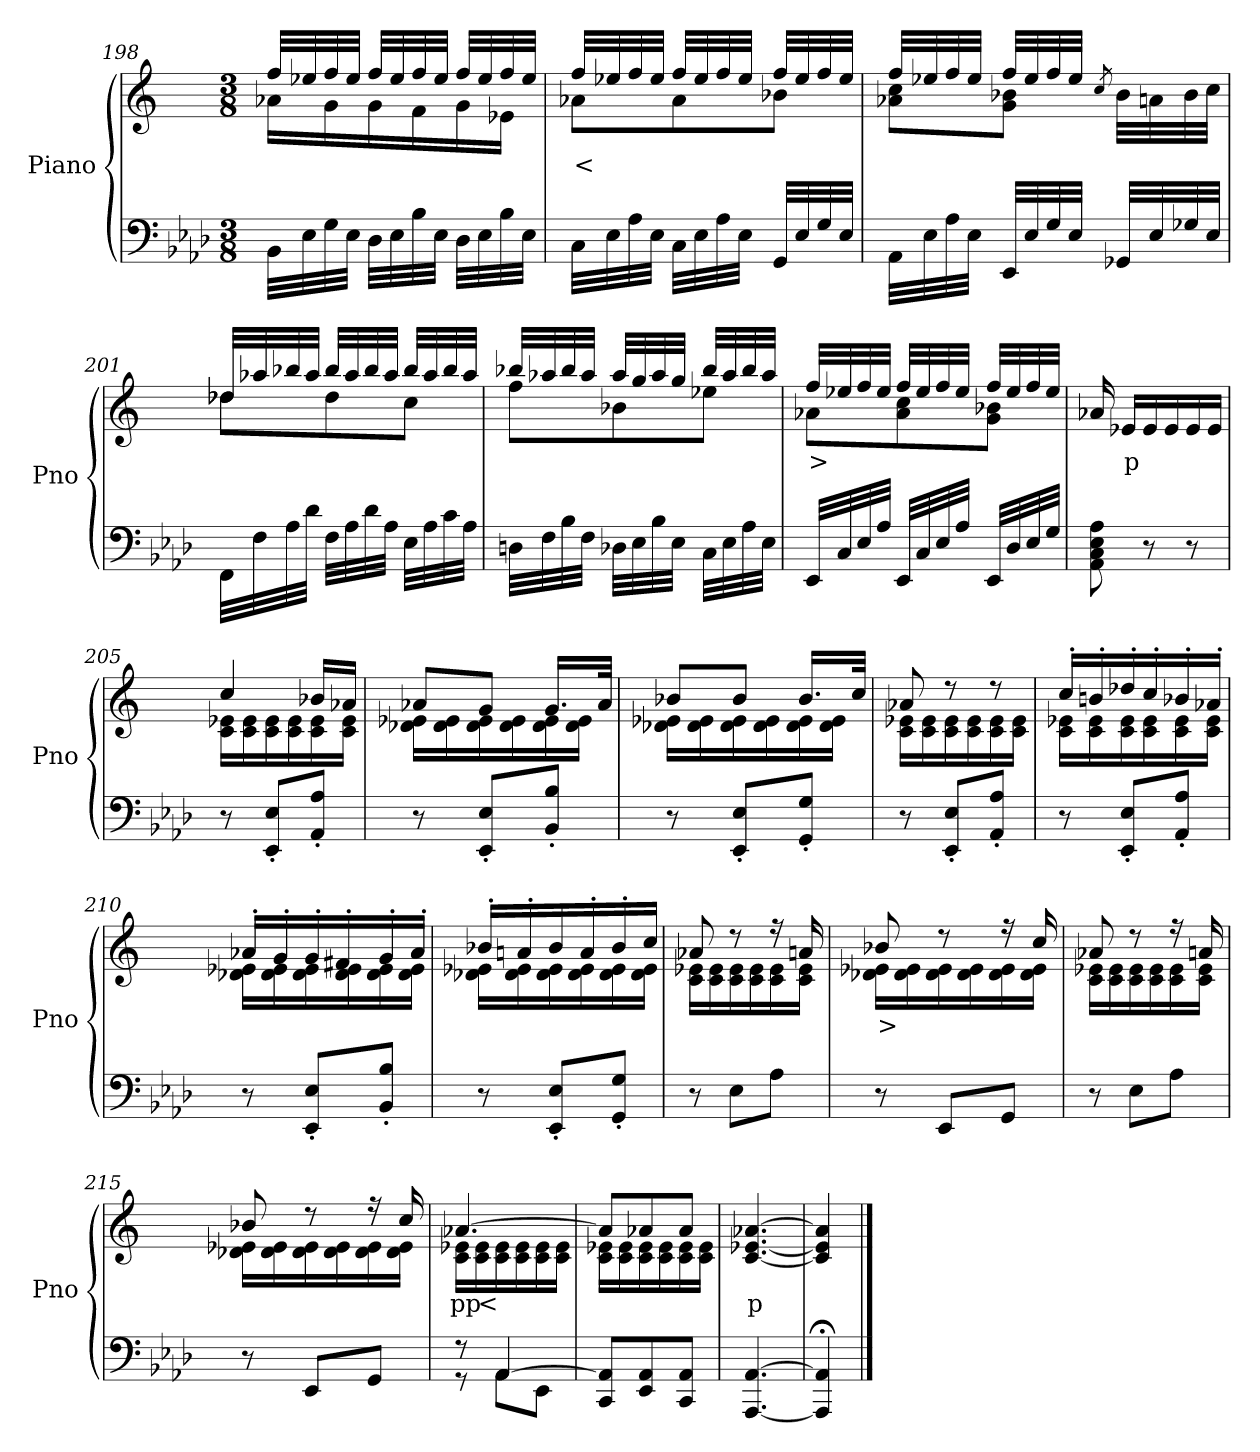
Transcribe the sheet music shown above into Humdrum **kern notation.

**kern	**kern	**text
*part2	*part1	*part1
*staff2	*staff1	*staff1
*I"Piano	*I"Piano	*
*I'Pno	*I'Pno	*
!!LO:LB:g=z
*clefF4	*clefG2	*
*k[b-e-a-d-]	*k[]	*
*M3/8	*M3/8	*
=198	=198	=198
*	*^	*
32BB-\LLL	32ff/LLL	16a-X\LL	.
32E-\	32ee-X/	.	.
32G\	32ff/	16g\	.
32E-\JJJ	32ee-/JJJ	.	.
32D-\LLL	32ff/LLL	16g\	.
32E-\	32ee-/	.	.
32B-\	32ff/	16f\	.
32E-\JJJ	32ee-/JJJ	.	.
32D-\LLL	32ff/LLL	16g\	.
32E-\	32ee-/	.	.
32B-\	32ff/	16e-X\JJ	.
32E-\JJJ	32ee-/JJJ	.	.
=199	=199	=199	=199
!	!	!	!LO:LY:b
32C\LLL	32ff/LLL	8a-X\L	<
32E-\	32ee-X/	.	.
32A-\	32ff/	.	.
32E-\JJJ	32ee-/JJJ	.	.
32C\LLL	32ff/LLL	8a-\	.
32E-\	32ee-/	.	.
32A-\	32ff/	.	.
32E-\JJJ	32ee-/JJJ	.	.
32GG/LLL	32ff/LLL	8b-X\J	.
32E-/	32ee-/	.	.
32G/	32ff/	.	.
32E-/JJJ	32ee-/JJJ	.	.
=200	=200	=200	=200
32AA-\LLL	32ff/LLL	8a-X\ 8cc\L	.
32E-\	32ee-X/	.	.
32A-\	32ff/	.	.
32E-\JJJ	32ee-/JJJ	.	.
32EE-/LLL	32ff/LLL	8g\ 8b-X\J	.
32E-/	32ee-/	.	.
32G/	32ff/	.	.
32E-/JJJ	32ee-/JJJ	.	.
.	8qcc/	.	.
32GG-X/LLL	32b-\LLL	8ryy	.
32E-/	32an\	.	.
32G-X/	32b-\	.	.
32E-/JJJ	32cc\JJJ	.	.
!!LO:LB:g=z	!!
=201	=201	=201	=201
32FF\LLL	32dd-X/LLL	8dd-\L	.
32F\	32aa-X/	.	.
32A-\	32bb-X/	.	.
32d-\JJJ	32aa-/JJJ	.	.
32F\LLL	32bb-/LLL	8dd-\	.
32A-\	32aa-/	.	.
32d-\	32bb-/	.	.
32A-\JJJ	32aa-/JJJ	.	.
32E-\LLL	32bb-/LLL	8cc\J	.
32A-\	32aa-/	.	.
32c\	32bb-/	.	.
32A-\JJJ	32aa-/JJJ	.	.
=202	=202	=202	=202
32Dn\LLL	32bb-X/LLL	8ff\L	.
32F\	32aa-X/	.	.
32B-\	32bb-/	.	.
32F\JJJ	32aa-/JJJ	.	.
32D-X\LLL	32aa-/LLL	8b-X\	.
32E-\	32gg/	.	.
32B-\	32aa-/	.	.
32E-\JJJ	32gg/JJJ	.	.
32C\LLL	32bb-/LLL	8ee-X\J	.
32E-\	32aa-/	.	.
32A-\	32bb-/	.	.
32E-\JJJ	32aa-/JJJ	.	.
=203	=203	=203	=203
!	!	!	!LO:LY:b
32EE-/LLL	32ff/LLL	8a-X\L	>
32C/	32ee-X/	.	.
32E-/	32ff/	.	.
32A-/JJJ	32ee-/JJJ	.	.
32EE-/LLL	32ff/LLL	8a-\ 8cc\	.
32C/	32ee-/	.	.
32E-/	32ff/	.	.
32A-/JJJ	32ee-/JJJ	.	.
32EE-/LLL	32ff/LLL	8g\ 8b-X\J	.
32D-/	32ee-/	.	.
32E-/	32ff/	.	.
32G/JJJ	32ee-/JJJ	.	.
*	*v	*v	*
=204	=204	=204
8AA-\ 8C\ 8E-\ 8A-\	16a-X/	.
!	!	!LO:LY:b
.	16e-X/LL	p
8r	16e-/	.
.	16e-/	.
8r	16e-/	.
.	16e-/JJ	.
!!LO:LB:g=z
=205	=205	=205
*	*^	*
8r	4cc/	16c\ 16e-X\LL	.
.	.	16c\ 16e-\	.
8EE-/' 8E-/'L	.	16c\ 16e-\	.
.	.	16c\ 16e-\	.
8AA-/' 8A-/'J	16b-X/LL	16c\ 16e-\	.
.	16a-X/JJ	16c\ 16e-\JJ	.
=206	=206	=206	=206
8r	8a-X/L	16d-X\ 16e-X\LL	.
.	.	16d-\ 16e-\	.
8EE-/' 8E-/'L	8g/J	16d-\ 16e-\	.
.	.	16d-\ 16e-\	.
8BB-/' 8B-/'J	16.g/LL	16d-\ 16e-\	.
.	.	16d-\ 16e-\JJ	.
.	32a-/JJk	.	.
=207	=207	=207	=207
8r	8b-X/L	16d-X\ 16e-X\LL	.
.	.	16d-\ 16e-\	.
8EE-/' 8E-/'L	8b-/J	16d-\ 16e-\	.
.	.	16d-\ 16e-\	.
8GG/' 8G/'J	16.b-/LL	16d-\ 16e-\	.
.	.	16d-\ 16e-\JJ	.
.	32cc/JJk	.	.
=208	=208	=208	=208
8r	8a-X/	16c\ 16e-X\LL	.
.	.	16c\ 16e-\	.
8EE-/' 8E-/'L	8r	16c\ 16e-\	.
.	.	16c\ 16e-\	.
8AA-/' 8A-/'J	8r	16c\ 16e-\	.
.	.	16c\ 16e-\JJ	.
=209	=209	=209	=209
8r	16cc'/LL	16c\ 16e-X\LL	.
.	16bn'/	16c\ 16e-\	.
8EE-/' 8E-/'L	16dd-X'/	16c\ 16e-\	.
.	16cc'/	16c\ 16e-\	.
8AA-/' 8A-/'J	16b-X'/	16c\ 16e-\	.
.	16a-X'/JJ	16c\ 16e-\JJ	.
!!LO:LB:g=z	!!
=210	=210	=210	=210
8r	16a-X'/LL	16d-X\ 16e-X\LL	.
.	16g'/	16d-\ 16e-\	.
8EE-/' 8E-/'L	16g'/	16d-\ 16e-\	.
.	16f#X'/	16d-\ 16e-\	.
8BB-/' 8B-/'J	16g'/	16d-\ 16e-\	.
.	16a-'/JJ	16d-\ 16e-\JJ	.
=211	=211	=211	=211
8r	16b-X'/LL	16d-X\ 16e-X\LL	.
.	16an'/	16d-\ 16e-\	.
8EE-/' 8E-/'L	16b-/	16d-\ 16e-\	.
.	16a'/	16d-\ 16e-\	.
8GG/' 8G/'J	16b-'/	16d-\ 16e-\	.
.	16cc/JJ	16d-\ 16e-\JJ	.
=212	=212	=212	=212
8r	8a-X/	16c\ 16e-X\LL	.
.	.	16c\ 16e-\	.
8E-\L	8r	16c\ 16e-\	.
.	.	16c\ 16e-\	.
8A-\J	16r	16c\ 16e-\	.
.	16an/	16c\ 16e-\JJ	.
=213	=213	=213	=213
!	!	!	!LO:LY:b
8r	8b-X/	16d-X\ 16e-X\LL	>
.	.	16d-\ 16e-\	.
8EE-/L	8r	16d-\ 16e-\	.
.	.	16d-\ 16e-\	.
8GG/J	16r	16d-\ 16e-\	.
.	16cc/	16d-\ 16e-\JJ	.
=214	=214	=214	=214
8r	8a-X/	16c\ 16e-X\LL	.
.	.	16c\ 16e-\	.
8E-\L	8r	16c\ 16e-\	.
.	.	16c\ 16e-\	.
8A-\J	16r	16c\ 16e-\	.
.	16an/	16c\ 16e-\JJ	.
!!LO:PB:g=z	!!
=215	=215	=215	=215
8r	8b-X/	16d-X\ 16e-X\LL	.
.	.	16d-\ 16e-\	.
8EE-/L	8r	16d-\ 16e-\	.
.	.	16d-\ 16e-\	.
8GG/J	16r	16d-\ 16e-\	.
.	16cc/	16d-\ 16e-\JJ	.
=216	=216	=216	=216
*^	*	*	*
!	!	!	!	!LO:LY:b
8r	8r	[4.a-X/	16c\ 16e-X\LL	pp
!	!	!	!	!LO:LY:b
.	.	.	16c\ 16e-\	<
[4AA-/	8AA-\L	.	16c\ 16e-\	.
.	.	.	16c\ 16e-\	.
.	8EE-\J	.	16c\ 16e-\	.
.	.	.	16c\ 16e-\JJ	.
*v	*v	*	*	*
=217	=217	=217	=217
8CC/ 8AA-/]L	8a-/L]	16c\ 16e-X\LL	.
.	.	16c\ 16e-\	.
8EE-/ 8AA-/	8a-X/	16c\ 16e-\	.
.	.	16c\ 16e-\	.
8CC/ 8AA-/J	8a-/J	16c\ 16e-\	.
.	.	16c\ 16e-\JJ	.
=218	=218	=218	=218
!	!	!	!LO:LY:b
*	*v	*v	*
[4.AAA-/ [4.AA-/	[4.c/ [4.e-X/ [4.a-X/	p
=219	=219	=219
4AAA-/];< 4AA-/];<	4c/] 4e-/] 4a-/]	.
==	==	==
*-	*-	*-
